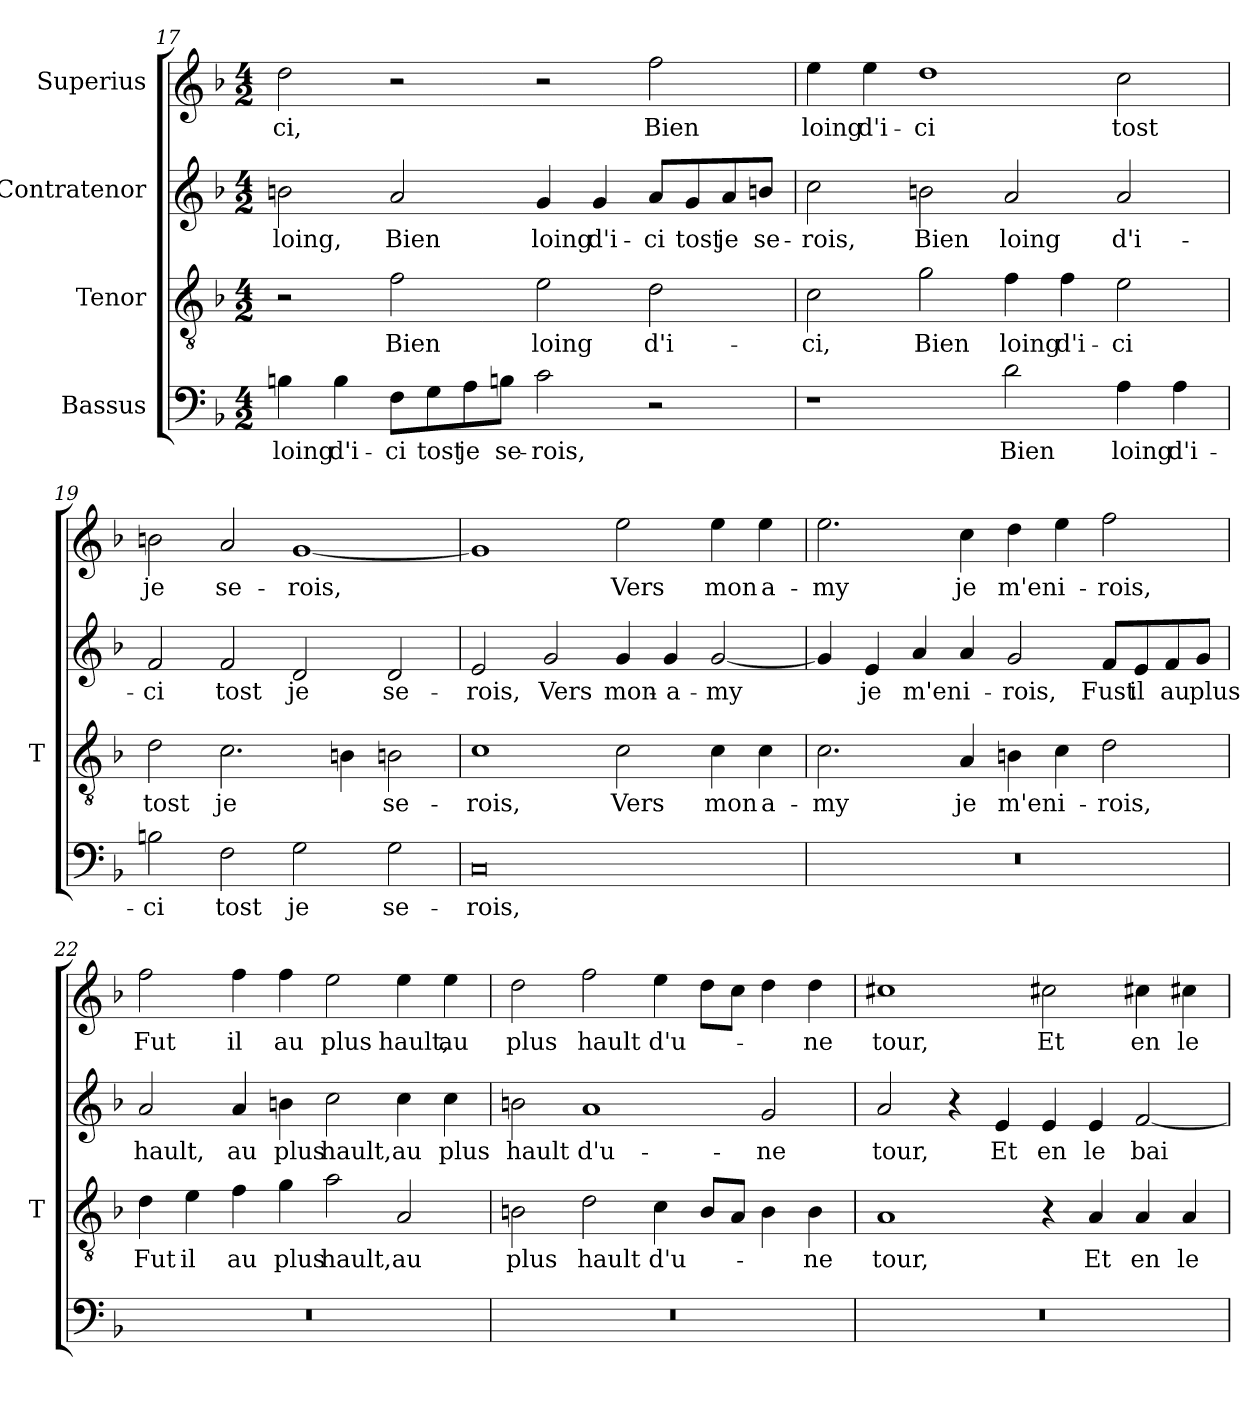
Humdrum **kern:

**kern	**text	**kern	**text	**kern	**text	**kern	**text
*part4	*part4	*part3	*part3	*part2	*part2	*part1	*part1
*staff4	*staff4	*staff3	*staff3	*staff2	*staff2	*staff1	*staff1
*I"Bassus	*	*I"Tenor	*	*I"Contratenor	*	*I"Superius	*
*	*	*I'T	*	*	*	*	*
*clefF4	*	*clefGv2	*	*clefG2	*	*clefG2	*
*k[b-]	*	*k[b-]	*	*k[b-]	*	*k[b-]	*
*M4/2	*	*M4/2	*	*M4/2	*	*M4/2	*
=17	=17	=17	=17	=17	=17	=17	=17
4Bn	-loing	2r	.	2bn	-loing,	2dd	-ci,
4B	d'i-	.	.	.	.	.	.
8F\L	-ci	2f	-Bien	2a	-Bien	2r	.
8G\	-tost	.	.	.	.	.	.
8A\	-je	.	.	.	.	.	.
8Bn\J	se-	.	.	.	.	.	.
2c	-rois,	2e	-loing	4g	-loing	2r	.
.	.	.	.	4g	d'i-	.	.
2r	.	2d	d'i-	8a/L	-ci	2ff	-Bien
.	.	.	.	8g/	-tost	.	.
.	.	.	.	8a/	-je	.	.
.	.	.	.	8bn/J	se-	.	.
=18	=18	=18	=18	=18	=18	=18	=18
1r	.	2c	-ci,	2cc	-rois,	4ee	-loing
.	.	.	.	.	.	4ee	d'i-
.	.	2g	-Bien	2bn	-Bien	1dd	-ci
2d	-Bien	4f	-loing	2a	-loing	.	.
.	.	4f	d'i-	.	.	.	.
4A	-loing	2e	-ci	2a	d'i-	2cc	-tost
4A	d'i-	.	.	.	.	.	.
=19	=19	=19	=19	=19	=19	=19	=19
2Bn	-ci	2d	-tost	2f	-ci	2b	-je
2F	-tost	2.c	-je	2f	-tost	2a	se-
2G	-je	.	.	2d	-je	[1g	-rois,
.	.	4Bn	.	.	.	.	.
2G	se-	2Bn	se-	2d	se-	.	.
=20	=20	=20	=20	=20	=20	=20	=20
0C	-rois,	1c	-rois,	2e	-rois,	1g]	.
.	.	.	.	2g	-Vers	.	.
.	.	2c	-Vers	4g	mon-	2ee	-Vers
.	.	.	.	4g	a-	.	.
.	.	4c	-mon	[2g	-my	4ee	-mon
.	.	4c	a-	.	.	4ee	a-
=21	=21	=21	=21	=21	=21	=21	=21
0r	.	2.c	-my	4g]	.	2.ee	-my
.	.	.	.	4e	-je	.	.
.	.	.	.	4a	-m'en	.	.
.	.	4A	-je	4a	i-	4cc	-je
.	.	4B	-m'en	2g	-rois,	4dd	-m'en
.	.	4c	i-	.	.	4ee	i-
.	.	2d	-rois,	8f/L	-Fust	2ff	-rois,
.	.	.	.	8e/	-il	.	.
.	.	.	.	8f/	-au	.	.
.	.	.	.	8g/J	-plus	.	.
=22	=22	=22	=22	=22	=22	=22	=22
0r	.	4d	-Fut	2a	-hault,	2ff	-Fut
.	.	4e	-il	.	.	.	.
.	.	4f	-au	4a	-au	4ff	-il
.	.	4g	-plus	4bn	-plus	4ff	-au
.	.	2a	-hault,	2cc	-hault,	2ee	-plus
.	.	2A	-au	4cc	-au	4ee	-hault,
.	.	.	.	4cc	-plus	4ee	-au
=23	=23	=23	=23	=23	=23	=23	=23
0r	.	2B	-plus	2bn	-hault	2dd	-plus
.	.	2d	-hault	1a	d'u-	2ff	-hault
.	.	4c	d'u-	.	.	4ee	d'u-
.	.	8B/L	.	.	.	8dd\L	.
.	.	8A/J	.	.	.	8cc\J	.
.	.	4B	.	2g	-ne	4dd	.
.	.	4B	-ne	.	.	4dd	-ne
=24	=24	=24	=24	=24	=24	=24	=24
0r	.	1A	-tour,	2a	-tour,	1cc#X	-tour,
.	.	.	.	4r	.	.	.
.	.	.	.	4e	-Et	.	.
.	.	4r	.	4e	-en	2cc#X	-Et
.	.	4A	-Et	4e	-le	.	.
.	.	4A	-en	[2f	bai-	4cc#X	-en
.	.	4A	-le	.	.	4cc#X	-le
=	=	=	=	=	=	=	=
*-	*-	*-	*-	*-	*-	*-	*-
